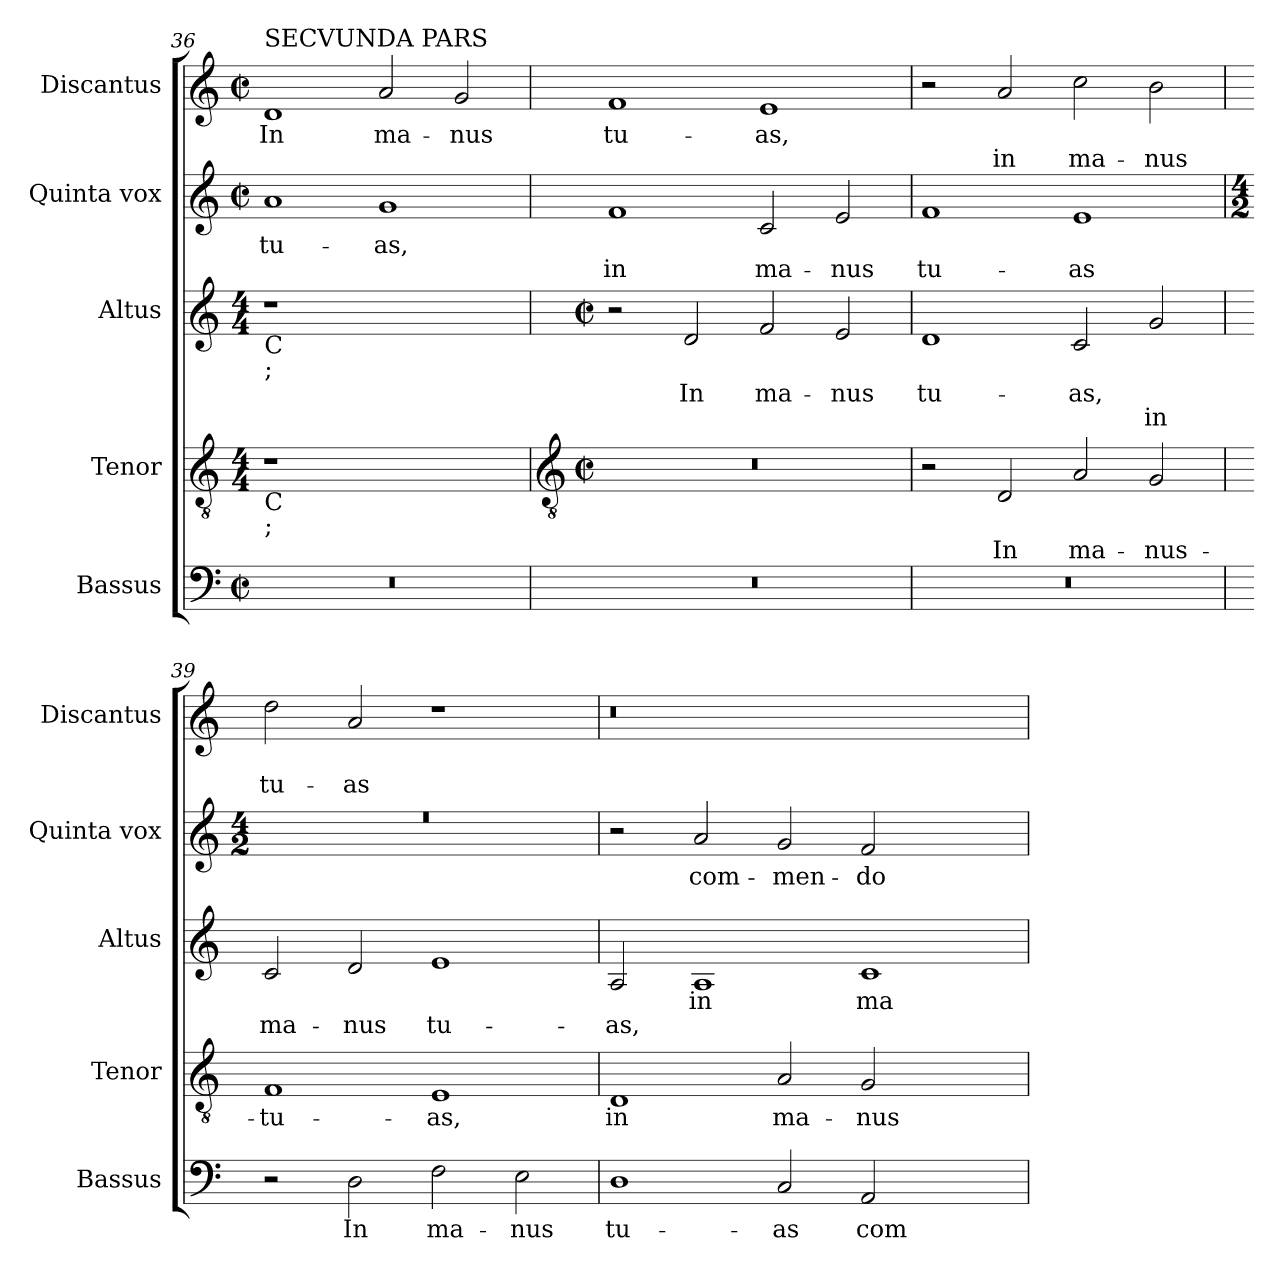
**kern	**text	**kern	**text	**kern	**text	**text	**kern	**text	**text	**kern	**text	**text
*part5	*part5	*part4	*part4	*part3	*part3	*part3	*part2	*part2	*part2	*part1	*part1	*part1
*staff5	*staff5	*staff4	*staff4	*staff3	*staff3	*staff3	*staff2	*staff2	*staff2	*staff1	*staff1	*staff1
*I"Bassus	*	*I"Tenor	*	*I"Altus	*	*	*I"Quinta vox	*	*	*I"Discantus	*	*
*I'Bassus	*	*I'Tenor	*	*I'Altus	*	*	*I'Quinta vox	*	*	*I'Discantus	*	*
!!LO:LB:g=z
*clefF4	*	*clefGv2	*	*clefG2	*	*	*clefG2	*	*	*clefG2	*	*
*k[]	*	*k[]	*	*k[]	*	*	*k[]	*	*	*k[]	*	*
*C:	*	*C:	*	*C:	*	*	*C:	*	*	*C:	*	*
*M4/2	*	*M4/4	*	*M4/4	*	*	*M4/2	*	*	*M4/2	*	*
*met(c|)	*	*	*	*	*	*	*met(c|)	*	*	*met(c|)	*	*
=36	=36	=36	=36	=36	=36	=36	=36	=36	=36	=36	=36	=36
!	!	!	!	!	!	!	!	!	!	!LO:TX:a:t=SECVUNDA PARS	!	!
!	!	!	!	!LO:TX:b:t=C	!	!	!	!	!	!	!	!
!	!	!	!	!LO:TX:b:t=;	!	!	!	!	!	!	!	!
!	!	!LO:TX:b:t=C	!	!	!	!	!	!	!	!	!	!
!	!	!LO:TX:b:t=;	!	!	!	!	!	!	!	!	!	!
!	!	!	!	!	!	!	!	!LO:LY:b	!	!	!LO:LY:b	!
0r	.	1r	.	1r	.	.	1a	tu-	.	1d	In	.
!	!	!	!	!	!	!	!	!LO:LY:b	!	!	!LO:LY:b	!
.	.	1ryy	.	1ryy	.	.	1g	-as,	.	2a	ma-	.
!	!	!	!	!	!	!	!	!	!	!	!LO:LY:b	!
.	.	.	.	.	.	.	.	.	.	2g	-nus	.
!!LO:LB:g=z
=37	=37	=37	=37	=37	=37	=37	=37	=37	=37	=37	=37	=37
*	*	*clefGv2	*	*	*	*	*	*	*	*	*	*
*	*	*M4/2	*	*M4/2	*	*	*	*	*	*	*	*
*	*	*met(c|)	*	*met(c|)	*	*	*	*	*	*	*	*
!	!	!	!	!	!	!	!	!	!LO:LY:b	!	!LO:LY:b	!
0r	.	0r	.	2r	.	.	1f	.	in	1f	tu-	.
!	!	!	!	!	!LO:LY:b	!	!	!	!	!	!	!
.	.	.	.	2d	In	.	.	.	.	.	.	.
!	!	!	!	!	!LO:LY:b	!	!	!	!LO:LY:b	!	!LO:LY:b	!
.	.	.	.	2f	ma-	.	2c	.	ma-	1e	-as,	.
!	!	!	!	!	!LO:LY:b	!	!	!	!LO:LY:b	!	!	!
.	.	.	.	2e	-nus	.	2e	.	-nus	.	.	.
=38	=38	=38	=38	=38	=38	=38	=38	=38	=38	=38	=38	=38
!	!	!	!	!	!LO:LY:b	!	!	!	!LO:LY:b	!	!	!
0r	.	2r	.	1d	tu-	.	1f	.	tu-	2r	.	.
!	!	!	!LO:LY:b	!	!	!	!	!	!	!	!	!LO:LY:b
.	.	2D	In	.	.	.	.	.	.	2a	.	in
!	!	!	!LO:LY:b	!	!LO:LY:b	!	!	!	!LO:LY:b	!	!	!LO:LY:b
.	.	2A	ma-	2c	-as,	.	1e	.	-as	2cc	.	ma-
!	!	!	!LO:LY:b	!	!	!LO:LY:b	!	!	!	!	!	!LO:LY:b
.	.	2G	-nus-	2g	.	in	.	.	.	2b	.	-nus
!!LO:LB:g=z
=39	=39	=39	=39	=39	=39	=39	=39	=39	=39	=39	=39	=39
*	*	*	*	*	*	*	*M4/2	*	*	*	*	*
!	!	!	!LO:LY:b	!	!	!LO:LY:b	!	!	!	!	!	!LO:LY:b
*	*	*	*	*	*	*	*^	*	*	*	*	*
2r	.	1F	-tu-	2c	.	ma-	0r	0ryy	.	.	2dd	.	tu-
!	!LO:LY:b	!	!	!	!	!LO:LY:b	!	!	!	!	!	!	!LO:LY:b
2D	In	.	.	2d	.	-nus	.	.	.	.	2a	.	-as
!	!LO:LY:b	!	!LO:LY:b	!	!	!LO:LY:b	!	!	!	!	!	!	!
2F	ma-	1E	-as,	1e	.	tu-	.	.	.	.	1r	.	.
!	!LO:LY:b	!	!	!	!	!	!	!	!	!	!	!	!
2E	-nus	.	.	.	.	.	.	.	.	.	.	.	.
=40	=40	=40	=40	=40	=40	=40	=40	=40	=40	=40	=40	=40	=40
!	!LO:LY:b	!	!LO:LY:b	!	!	!LO:LY:b	!	!	!	!	!	!	!
1D	tu-	1D	in	2A	.	-as,	2r	2ryy	.	.	0r	.	.
!	!	!	!	!	!LO:LY:b	!	!	!	!LO:LY:b	!	!	!	!
.	.	.	.	1A	in	.	2a	0ryy	com-	.	.	.	.
!	!LO:LY:b	!	!LO:LY:b	!	!	!	!	!	!LO:LY:b	!	!	!	!
2C	-as	2A	ma-	.	.	.	2g	.	-men-	.	.	.	.
!	!LO:LY:b	!	!LO:LY:b	!	!LO:LY:b	!	!	!	!LO:LY:b	!	!	!	!
2AA	com-	2G	-nus	1c	ma	.	2f	.	-do	.	.	.	.
2ryy	.	2ryy	.	.	.	.	2ryy	.	.	.	2ryy	.	.
*	*	*	*	*	*	*	*v	*v	*	*	*	*	*
=	=	=	=	=	=	=	=	=	=	=	=	=
*-	*-	*-	*-	*-	*-	*-	*-	*-	*-	*-	*-	*-
